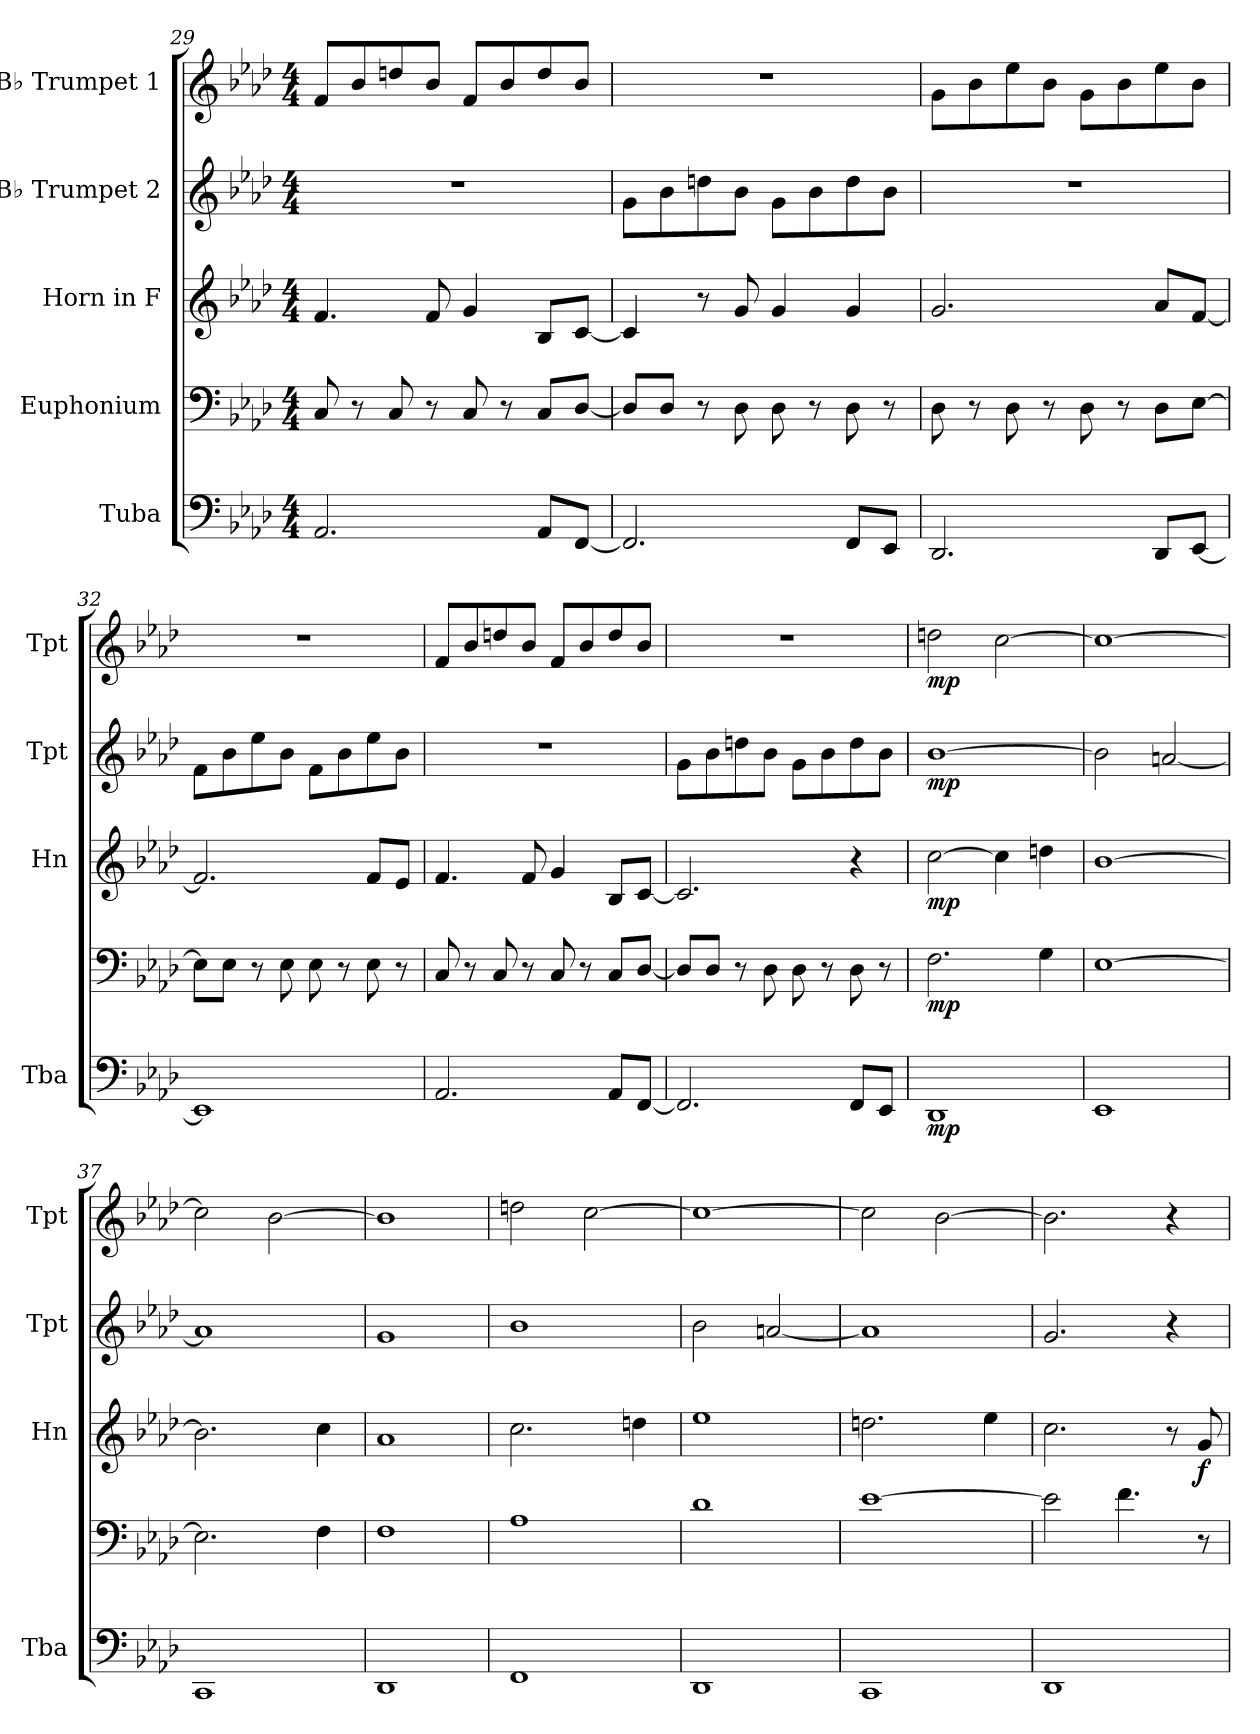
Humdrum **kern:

**kern	**dynam	**kern	**dynam	**kern	**dynam	**kern	**dynam	**kern	**dynam
*part5	*part5	*part4	*part4	*part3	*part3	*part2	*part2	*part1	*part1
*staff5	*staff5	*staff4	*staff4	*staff3	*staff3	*staff2	*staff2	*staff1	*staff1
*I"Tuba	*	*I"Euphonium	*	*I"Horn in F	*	*I"B♭ Trumpet 2	*	*I"B♭ Trumpet 1	*
*I'Tba	*	*	*	*I'Hn	*	*I'Tpt	*	*I'Tpt	*
!!LO:PB:g=z
*clefF4	*	*clefF4	*	*clefG2	*	*clefG2	*	*clefG2	*
*	*	*	*	*ITrd4c7	*	*ITrd1c2	*	*ITrd1c2	*
*k[b-e-a-d-]	*	*k[b-e-a-d-]	*	*k[b-e-a-d-g-]	*	*k[b-e-a-d-g-c-]	*	*k[b-e-a-d-g-c-]	*
*M4/4	*	*M4/4	*	*M4/4	*	*M4/4	*	*M4/4	*
=29	=29	=29	=29	=29	=29	=29	=29	=29	=29
2.AA-/	.	8C/	.	4.B-/	.	1r	.	8e-/L	.
.	.	8r	.	.	.	.	.	8a-/	.
.	.	8C/	.	.	.	.	.	8ccn/	.
.	.	8r	.	8B-/	.	.	.	8a-/J	.
.	.	8C/	.	4c/	.	.	.	8e-/L	.
.	.	8r	.	.	.	.	.	8a-/	.
8AA-/L	.	8C/L	.	8E-/L	.	.	.	8cc/	.
[8FF/J	.	[8D-/J	.	[8F/J	.	.	.	8a-/J	.
=30	=30	=30	=30	=30	=30	=30	=30	=30	=30
2.FF/]	.	8D-/L]	.	4F/]	.	8f\L	.	1r	.
.	.	8D-/J	.	.	.	8a-\	.	.	.
.	.	8r	.	8r	.	8ccn\	.	.	.
.	.	8D-\	.	8c/	.	8a-\J	.	.	.
.	.	8D-\	.	4c/	.	8f\L	.	.	.
.	.	8r	.	.	.	8a-\	.	.	.
8FF/L	.	8D-\	.	4c/	.	8cc\	.	.	.
8EE-/J	.	8r	.	.	.	8a-\J	.	.	.
=31	=31	=31	=31	=31	=31	=31	=31	=31	=31
2.DD-/	.	8D-\	.	2.c/	.	1r	.	8f\L	.
.	.	8r	.	.	.	.	.	8a-\	.
.	.	8D-\	.	.	.	.	.	8dd-\	.
.	.	8r	.	.	.	.	.	8a-\J	.
.	.	8D-\	.	.	.	.	.	8f\L	.
.	.	8r	.	.	.	.	.	8a-\	.
8DD-/L	.	8D-\L	.	8d-/L	.	.	.	8dd-\	.
[8EE-/J	.	[8E-\J	.	[8B-/J	.	.	.	8a-\J	.
=32	=32	=32	=32	=32	=32	=32	=32	=32	=32
1EE-]	.	8E-\L]	.	2.B-/]	.	8e-\L	.	1r	.
.	.	8E-\J	.	.	.	8a-\	.	.	.
.	.	8r	.	.	.	8dd-\	.	.	.
.	.	8E-\	.	.	.	8a-\J	.	.	.
.	.	8E-\	.	.	.	8e-\L	.	.	.
.	.	8r	.	.	.	8a-\	.	.	.
.	.	8E-\	.	8B-/L	.	8dd-\	.	.	.
.	.	8r	.	8A-/J	.	8a-\J	.	.	.
!!LO:LB:g=z
=33	=33	=33	=33	=33	=33	=33	=33	=33	=33
2.AA-/	.	8C/	.	4.B-/	.	1r	.	8e-/L	.
.	.	8r	.	.	.	.	.	8a-/	.
.	.	8C/	.	.	.	.	.	8ccn/	.
.	.	8r	.	8B-/	.	.	.	8a-/J	.
.	.	8C/	.	4c/	.	.	.	8e-/L	.
.	.	8r	.	.	.	.	.	8a-/	.
8AA-/L	.	8C/L	.	8E-/L	.	.	.	8cc/	.
[8FF/J	.	[8D-/J	.	[8F/J	.	.	.	8a-/J	.
=34	=34	=34	=34	=34	=34	=34	=34	=34	=34
2.FF/]	.	8D-/L]	.	2.F/]	.	8f\L	.	1r	.
.	.	8D-/J	.	.	.	8a-\	.	.	.
.	.	8r	.	.	.	8ccn\	.	.	.
.	.	8D-\	.	.	.	8a-\J	.	.	.
.	.	8D-\	.	.	.	8f\L	.	.	.
.	.	8r	.	.	.	8a-\	.	.	.
8FF/L	.	8D-\	.	4r	.	8cc\	.	.	.
8EE-/J	.	8r	.	.	.	8a-\J	.	.	.
=35	=35	=35	=35	=35	=35	=35	=35	=35	=35
!	!LO:DY:b	!	!LO:DY:b	!	!LO:DY:b	!	!LO:DY:b	!	!LO:DY:b
1DD-	mp	2.F\	mp	[2f\	mp	[1a-	mp	2ccn\	mp
.	.	.	.	4f\]	.	.	.	[2b-\	.
.	.	4G\	.	4gn\	.	.	.	.	.
=36	=36	=36	=36	=36	=36	=36	=36	=36	=36
1EE-	.	[1E-	.	[1e-	.	2a-\]	.	1b-_	.
.	.	.	.	.	.	[2gn/	.	.	.
=37	=37	=37	=37	=37	=37	=37	=37	=37	=37
1CC	.	2.E-\]	.	2.e-\]	.	1g]	.	2b-\]	.
.	.	.	.	.	.	.	.	[2a-\	.
.	.	4F\	.	4f\	.	.	.	.	.
=38	=38	=38	=38	=38	=38	=38	=38	=38	=38
1DD-	.	1F	.	1d-	.	1f	.	1a-]	.
=39	=39	=39	=39	=39	=39	=39	=39	=39	=39
1FF	.	1A-	.	2.f\	.	1a-	.	2ccn\	.
.	.	.	.	.	.	.	.	[2b-\	.
.	.	.	.	4gn\	.	.	.	.	.
=40	=40	=40	=40	=40	=40	=40	=40	=40	=40
1DD-	.	1d-	.	1a-	.	2a-\	.	1b-_	.
.	.	.	.	.	.	[2gn/	.	.	.
!!LO:PB:g=z
=41	=41	=41	=41	=41	=41	=41	=41	=41	=41
1CC	.	[1e-	.	2.gn\	.	1g]	.	2b-\]	.
.	.	.	.	.	.	.	.	[2a-\	.
.	.	.	.	4a-\	.	.	.	.	.
=42	=42	=42	=42	=42	=42	=42	=42	=42	=42
1DD-	.	2e-\]	.	2.f\	.	2.f/	.	2.a-\]	.
.	.	4.f\	.	.	.	.	.	.	.
.	.	.	.	8r	.	4r	.	4r	.
!	!	!	!	!	!LO:DY:b	!	!	!	!
.	.	8r	.	8c/	f	.	.	.	.
=	=	=	=	=	=	=	=	=	=
*-	*-	*-	*-	*-	*-	*-	*-	*-	*-
